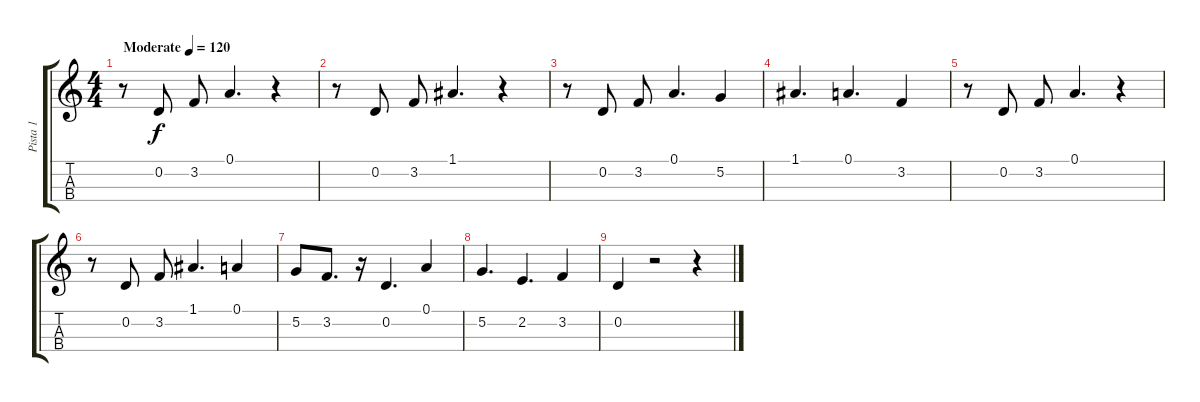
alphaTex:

\track ("Pista 1" "Pista 1") {instrument fx7echoes}
\staff {score tabs}
\tuning (A4 D4 G3 C3) {hide}
\ts (4 4)
\tempo (120 "Moderate")
\clef g2
\ks c
r.8{dy f instrument fx7echoes} 0.2.8 3.2.8 0.1.4{d} r.4 |
r.8 0.2.8 3.2.8 1.1.4{d} r.4 |
r.8 0.2.8 3.2.8 0.1.4{d} 5.2.4 |
1.1.4{d} 0.1.4{d} 3.2.4 |
r.8 0.2.8 3.2.8 0.1.4{d} r.4 |
r.8 0.2.8 3.2.8 1.1.4{d} 0.1.4 |
5.2.8 3.2.8{d} r.16 0.2.4{d} 0.1.4 |
5.2.4{d} 2.2.4{d} 3.2.4 |
0.2.4 r.2 r.4
